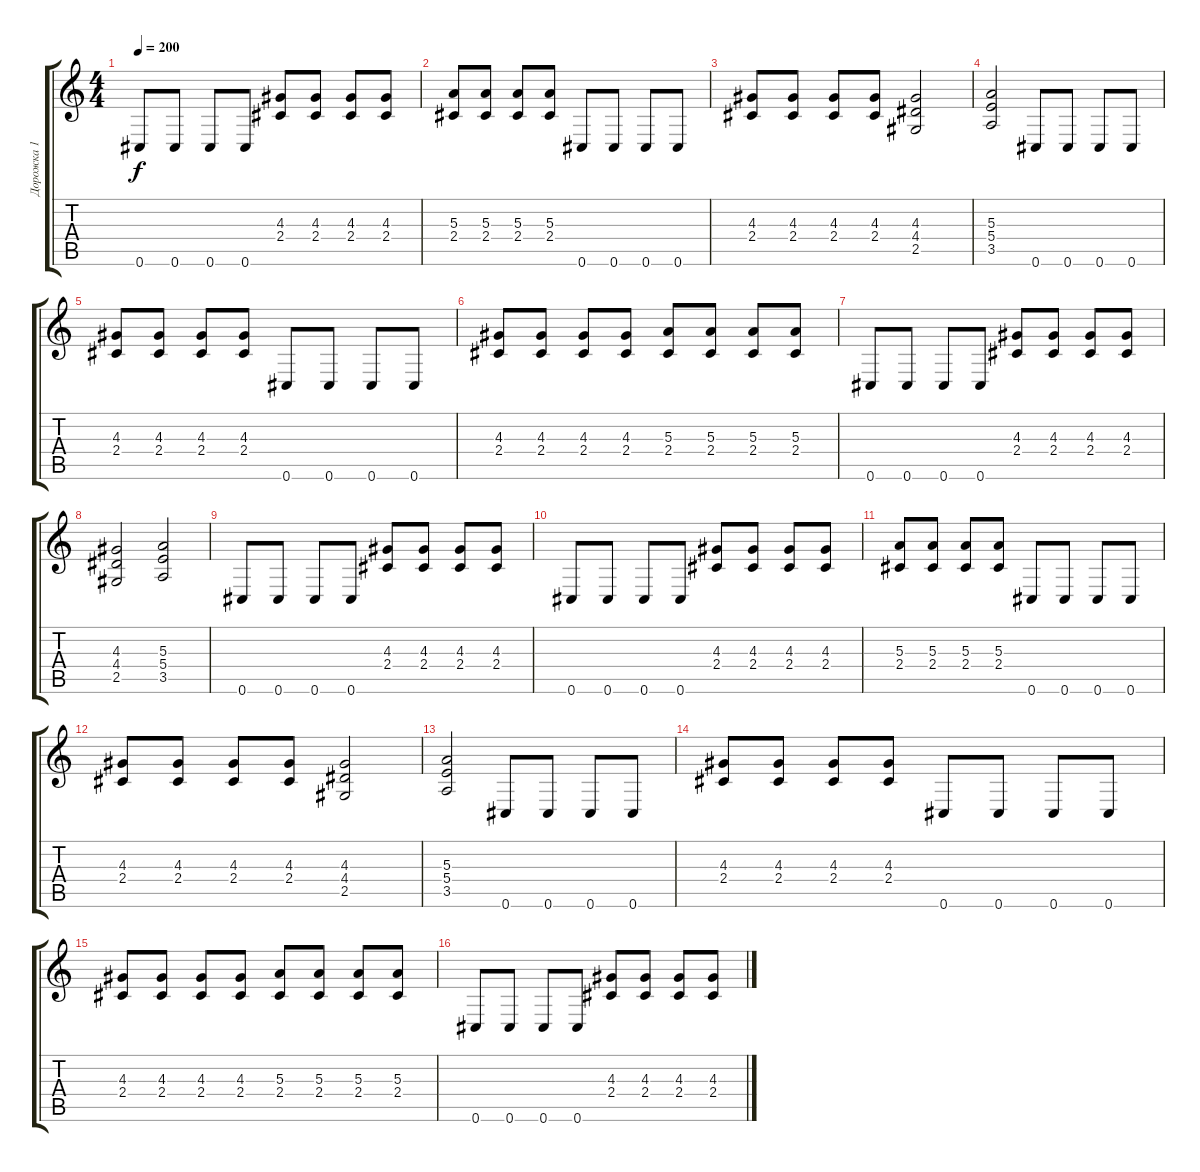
\track ("Дорожка 1" "Дорожка 1") {instrument overdrivenguitar}
\staff {score tabs}
\tuning (Db4 Ab3 E3 B2 Gb2 Db2) {hide}
\ts (4 4)
\tempo 200
\clef g2
\ks c
0.6.8{dy f} 0.6.8 0.6.8 0.6.8 (4.3 2.4).8 (4.3 2.4).8 (4.3 2.4).8 (4.3 2.4).8 |
(5.3 2.4).8 (5.3 2.4).8 (5.3 2.4).8 (5.3 2.4).8 0.6.8 0.6.8 0.6.8 0.6.8 |
(4.3 2.4).8 (4.3 2.4).8 (4.3 2.4).8 (4.3 2.4).8 (4.3 4.4 2.5).2 |
(5.3 5.4 3.5).2 0.6.8 0.6.8 0.6.8 0.6.8 |
(4.3 2.4).8 (4.3 2.4).8 (4.3 2.4).8 (4.3 2.4).8 0.6.8 0.6.8 0.6.8 0.6.8 |
(4.3 2.4).8 (4.3 2.4).8 (4.3 2.4).8 (4.3 2.4).8 (5.3 2.4).8 (5.3 2.4).8 (5.3 2.4).8 (5.3 2.4).8 |
0.6.8 0.6.8 0.6.8 0.6.8 (4.3 2.4).8 (4.3 2.4).8 (4.3 2.4).8 (4.3 2.4).8 |
(4.3 4.4 2.5).2 (5.3 5.4 3.5).2 |
0.6.8 0.6.8 0.6.8 0.6.8 (4.3 2.4).8 (4.3 2.4).8 (4.3 2.4).8 (4.3 2.4).8 |
0.6.8 0.6.8 0.6.8 0.6.8 (4.3 2.4).8 (4.3 2.4).8 (4.3 2.4).8 (4.3 2.4).8 |
(5.3 2.4).8 (5.3 2.4).8 (5.3 2.4).8 (5.3 2.4).8 0.6.8 0.6.8 0.6.8 0.6.8 |
(4.3 2.4).8 (4.3 2.4).8 (4.3 2.4).8 (4.3 2.4).8 (4.3 4.4 2.5).2 |
(5.3 5.4 3.5).2 0.6.8 0.6.8 0.6.8 0.6.8 |
(4.3 2.4).8 (4.3 2.4).8 (4.3 2.4).8 (4.3 2.4).8 0.6.8 0.6.8 0.6.8 0.6.8 |
(4.3 2.4).8 (4.3 2.4).8 (4.3 2.4).8 (4.3 2.4).8 (5.3 2.4).8 (5.3 2.4).8 (5.3 2.4).8 (5.3 2.4).8 |
0.6.8 0.6.8 0.6.8 0.6.8 (4.3 2.4).8 (4.3 2.4).8 (4.3 2.4).8 (4.3 2.4).8
